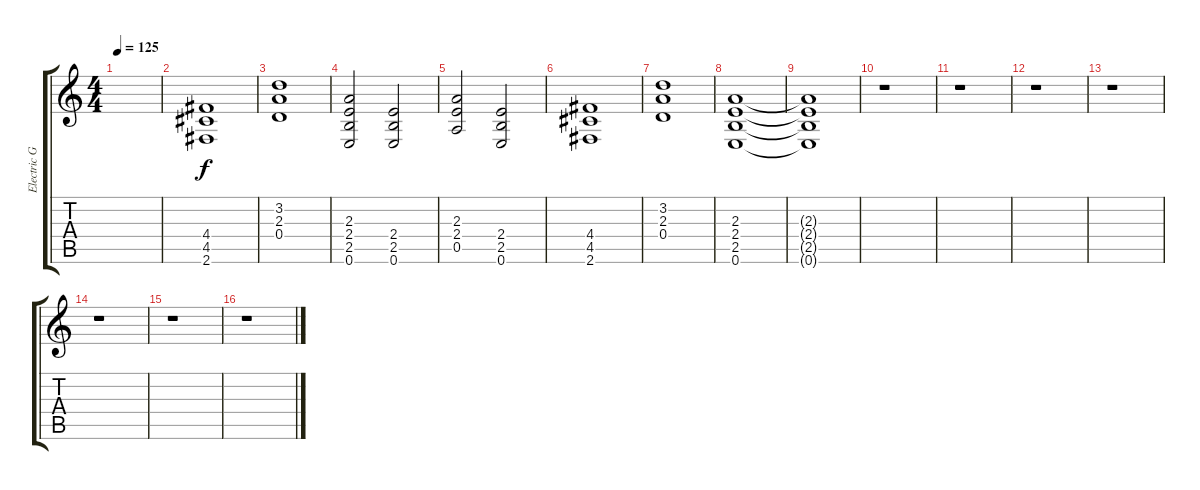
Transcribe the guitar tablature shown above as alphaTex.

\track ("Electric Guitar" "Electric G") {instrument distortionguitar}
\staff {score tabs}
\tuning (E4 B3 G3 D3 A2 E2) {hide}
\ts (4 4)
\tempo 125
\clef g2
\ks c
|
(4.4 4.5 2.6).1 |
(3.2 2.3 0.4).1 |
(2.3 2.4 2.5 0.6).2 (2.4 2.5 0.6).2 |
(2.3 2.4 0.5).2 (2.4 2.5 0.6).2 |
(4.4 4.5 2.6).1 |
(3.2 2.3 0.4).1 |
(2.3 2.4 2.5 0.6).1 |
(2.3{t} 2.4{t} 2.5{t} 0.6{t}).1{dy f} |
r.1 |
r.1 |
r.1 |
r.1 |
r.1 |
r.1 |
r.1
